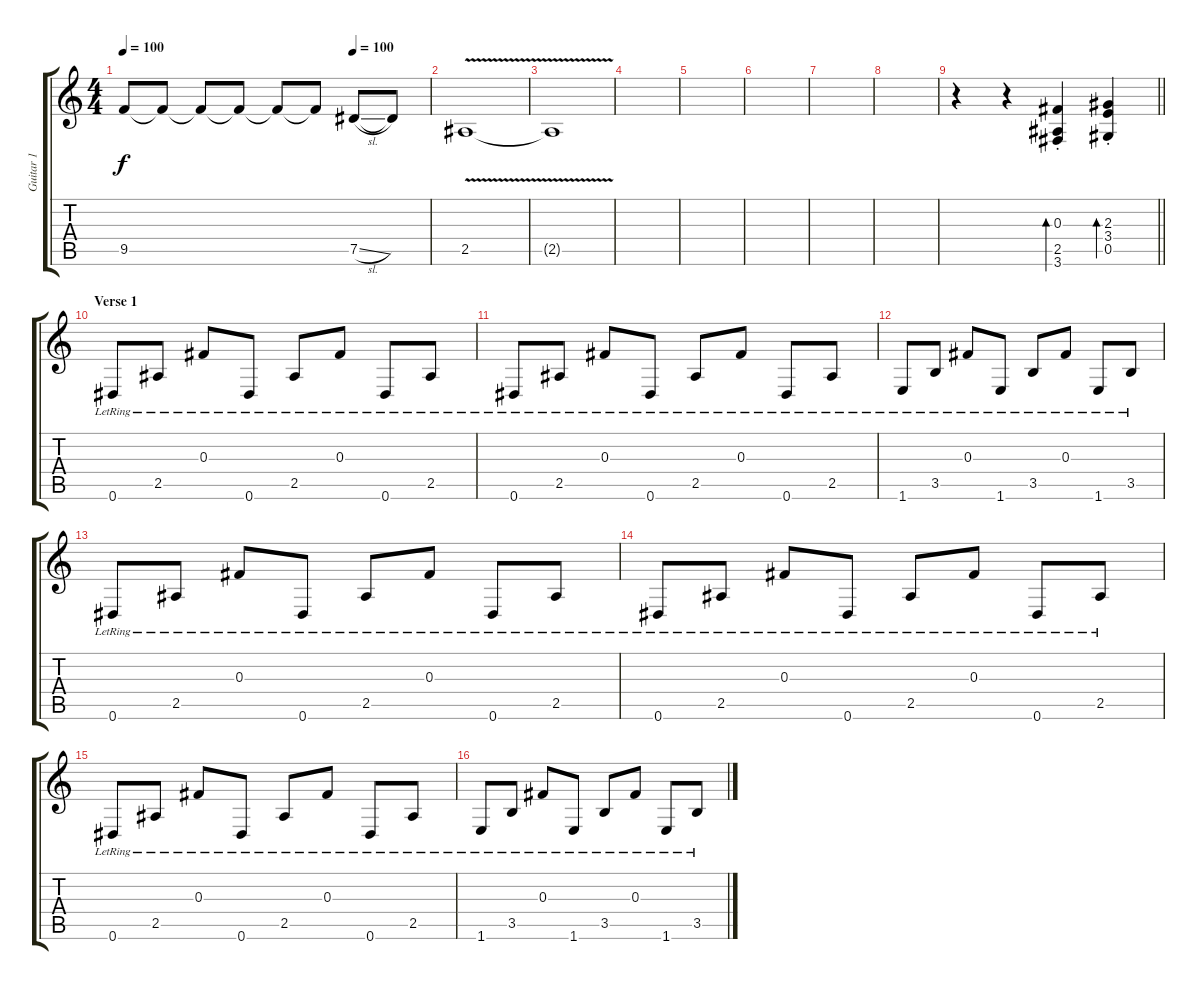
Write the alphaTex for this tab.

\track ("Guitar 1" "Guitar 1") {instrument distortionguitar}
\staff {score tabs}
\tuning (Eb4 Bb3 Gb3 Db3 Ab2 Eb2) {hide}
\ts (4 4)
\tempo 100
\tempo (100 0.75)
\clef g2
\ks c
9.5{t}.8{dy f} 9.5{t}.8 9.5{t}.8 9.5{t}.8 9.5{t}.8 9.5{t}.8 7.5{sl}.8 7.5{t}.8 |
2.5{v}.1 |
2.5{t}.1{volume 0} |
|
|
|
|
|
\barLineRight lightlight
r.4{volume 14} r.4 (0.3{st} 2.5{st} 3.6{st}).4{bd 60 instrument electricguitarclean} (2.3{st} 3.4{st} 0.5{st}).4{bd 60} |
\section ("" "Verse 1")
0.6{lr}.8 2.5{lr}.8 0.3{lr}.8 0.6{lr}.8 2.5{lr}.8 0.3{lr}.8 0.6{lr}.8 2.5{lr}.8 |
0.6{lr}.8 2.5{lr}.8 0.3{lr}.8 0.6{lr}.8 2.5{lr}.8 0.3{lr}.8 0.6{lr}.8 2.5{lr}.8 |
1.6{lr}.8 3.5{lr}.8 0.3{lr}.8 1.6{lr}.8 3.5{lr}.8 0.3{lr}.8 1.6{lr}.8 3.5{lr}.8 |
0.6{lr}.8 2.5{lr}.8 0.3{lr}.8 0.6{lr}.8 2.5{lr}.8 0.3{lr}.8 0.6{lr}.8 2.5{lr}.8 |
0.6{lr}.8 2.5{lr}.8 0.3{lr}.8 0.6{lr}.8 2.5{lr}.8 0.3{lr}.8 0.6{lr}.8 2.5{lr}.8 |
0.6{lr}.8 2.5{lr}.8 0.3{lr}.8 0.6{lr}.8 2.5{lr}.8 0.3{lr}.8 0.6{lr}.8 2.5{lr}.8 |
1.6{lr}.8 3.5{lr}.8 0.3{lr}.8 1.6{lr}.8 3.5{lr}.8 0.3{lr}.8 1.6{lr}.8 3.5{lr}.8
